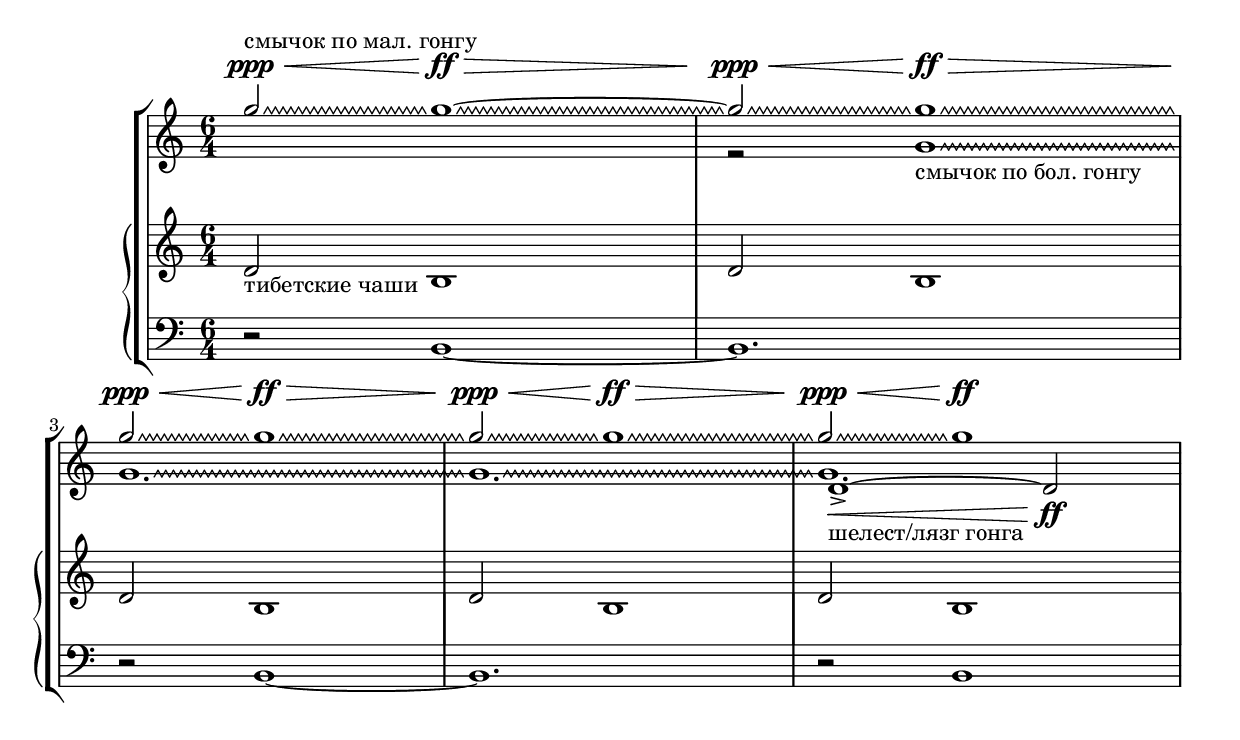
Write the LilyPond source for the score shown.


\version "2.18.2"
\header {
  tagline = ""  % removed
}
% \include "lilypond-book-preamble.ly"



\parallelMusic #'(
hbowgong
lbowgong
metal
cupUp
cupBot
) 
% voiceD
% rhMusic
% lhMusic

{

 \time 6/4
 \override Glissando.style = #'zigzag  g2\glissando^\ppp^\<^\markup{смычок по мал. гонгу}  g1\glissando~^\!^\ff\> |
 \override Glissando.style = #'zigzag s1 s2  |
  s1 s2 |
d2_\markup{тибетские чаши} b1 |
 \clef bass r2 b1~ |

%-------------------------

g2\glissando^\ppp^\!^\<  g1\glissando^\!^\ff^\> |
r2 g1\glissando\<_\markup{смычок по бол. гонгу}  |
s1 s2 |
d2 b1\< |
b1. |
%-------------------------
\break
g2\glissando^\ppp^\!^\<  g1\glissando^\!^\ff^\> |
g1.\glissando\<  |
s1 s2 |
d2 b1 |
r2 b1~ |
%-------------------------

g2\glissando^\ppp^\!^\<  g1\glissando^\!^\ff^\> |
g1.\glissando\<  |
s1 s2 |
d2 b1 |
b1. |
%-------------------------

g2\glissando^\ppp^\!^\<  g1\glissando^\!^\ff |
g1.\glissando\<  |
d'1~_>_\<_\markup{шелест/лязг гонга} d2_\!_\ff |
d2 b1 |
r2 b1 |

%=========================
 }


\layout { 
  ragged-right = ##f 
  \context {
      \Staff
%     \consists "Pitch_squash_engraver" 
  \consists "Horizontal_bracket_engraver"
}
%\context {
%    \Score
%    defaultBarType = ""
%    }
  }

  \new StaffGroup <<
  \new Staff 
%    \with {instrumentName = #"Струнные " \consists "Pitch_squash_engraver" } 
<< \relative c''' { \hbowgong } \\ \relative c'' { \lbowgong } \\ \relative c { \metal } >>
  \new PianoStaff 
%    \with {instrumentName = #"Фортепиано "} 
<< \new Staff \relative c' { \cupUp }  
\new Staff \relative c { \cupBot } >>
%  \new Staff 
%    \with {instrumentName = #"Электрогитара "} 
%    \relative c {\clef bass  \voiceD }
>>

